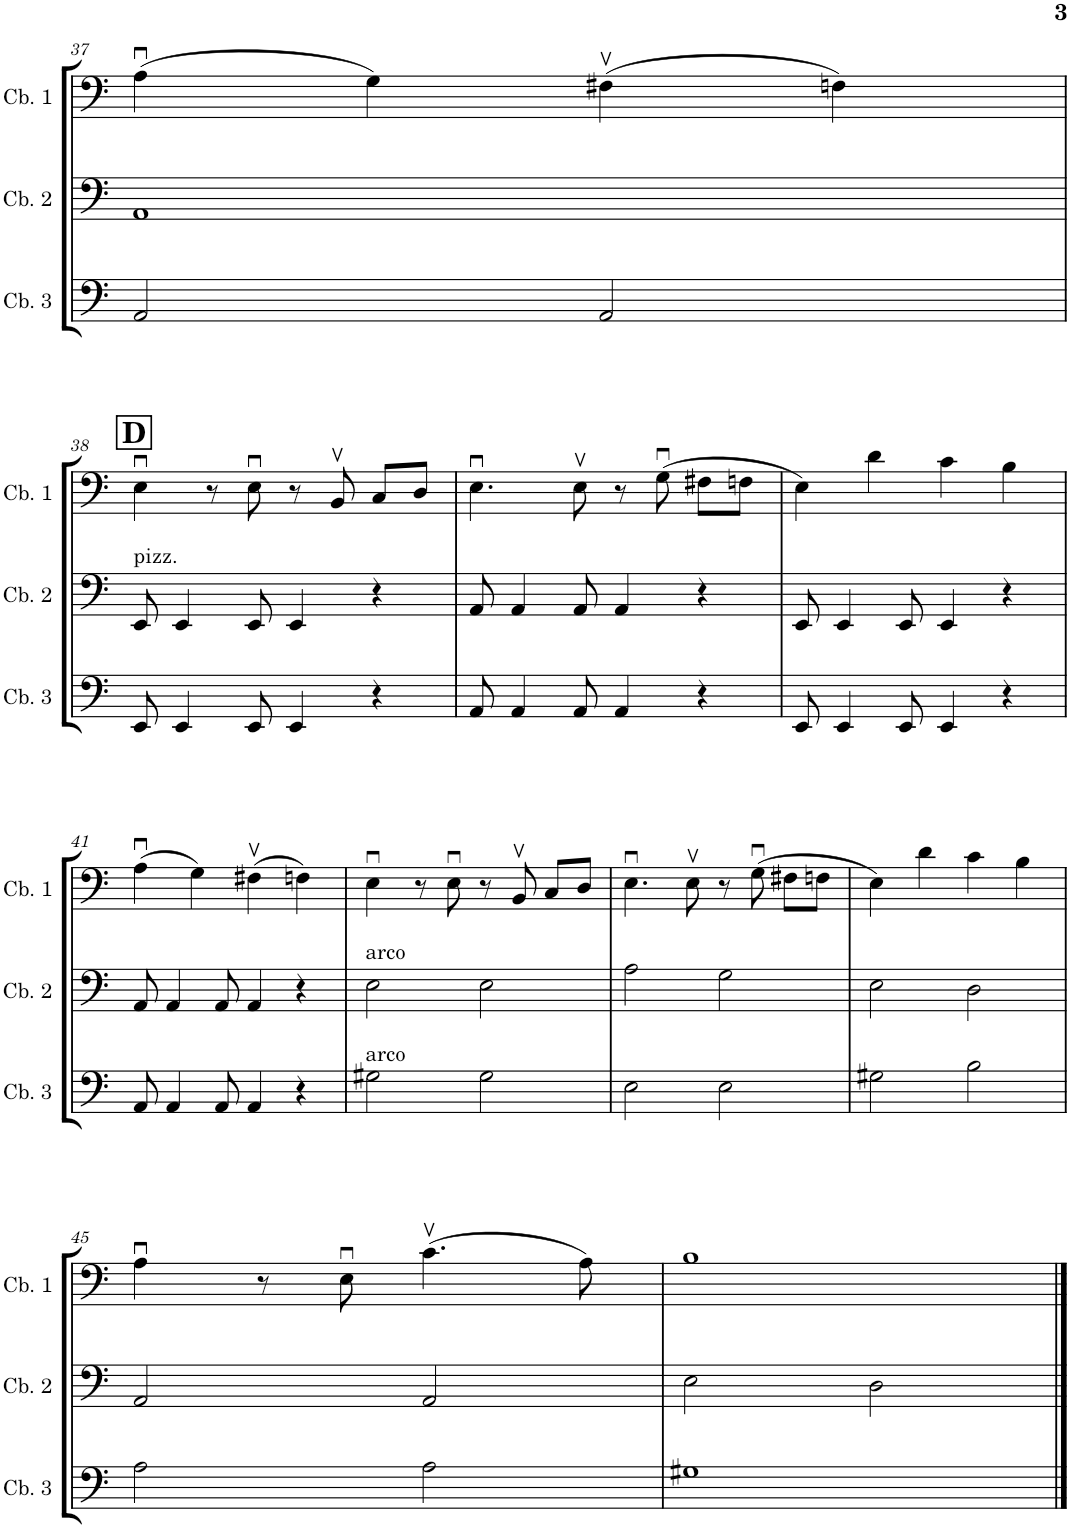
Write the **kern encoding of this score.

**kern	**kern	**kern
*part3	*part2	*part1
*staff3	*staff2	*staff1
*I"Contrabass 3	*I"Contrabass 2	*I"Contrabass 1
*I'Cb. 3	*I'Cb. 2	*I'Cb. 1
!!LO:PB:g=z
*clefF4	*clefF4	*clefF4
*Trd7c12	*Trd7c12	*Trd7c12
*k[]	*k[]	*k[]
*M4/4	*M4/4	*M4/4
=37	=37	=37
2AA/	1AA	(4Au\
.	.	4G\)
2AA/	.	(4F#Xv\
.	.	4Fn\)
!!LO:LB:g=z
!!LO:REH:place=s1:a:B:cj:fs=14:t=D
=38	=38	=38
!	!LO:TX:a:t=pizz.	!
8EE/	8EE/	4Eu\
4EE/	4EE/	.
.	.	8r
8EE/	8EE/	8Eu\
4EE/	4EE/	8r
.	.	8BBv/
4r	4r	8C/L
.	.	8D/J
=39	=39	=39
8AA/	8AA/	4.Eu\
4AA/	4AA/	.
8AA/	8AA/	8Ev\
4AA/	4AA/	8r
.	.	(8Gu\
4r	4r	8F#X\L
.	.	8Fn\J
=40	=40	=40
8EE/	8EE/	4E\)
4EE/	4EE/	.
.	.	4d\
8EE/	8EE/	.
4EE/	4EE/	4c\
4r	4r	4B\
!!LO:LB:g=z
=41	=41	=41
8AA/	8AA/	(4Au\
4AA/	4AA/	.
.	.	4G\)
8AA/	8AA/	.
4AA/	4AA/	(4F#Xv\
4r	4r	4Fn\)
=42	=42	=42
!	!LO:TX:a:t=arco	!
!LO:TX:a:t=arco	!	!
2G#X\	2E\	4Eu\
.	.	8r
.	.	8Eu\
2G#\	2E\	8r
.	.	8BBv/
.	.	8C/L
.	.	8D/J
=43	=43	=43
2E\	2A\	4.Eu\
.	.	8Ev\
2E\	2G\	8r
.	.	(8Gu\
.	.	8F#X\L
.	.	8Fn\J
=44	=44	=44
2G#X\	2E\	4E\)
.	.	4d\
2B\	2D\	4c\
.	.	4B\
!!LO:LB:g=z
=45	=45	=45
2A\	2AA/	4Au\
.	.	8r
.	.	8Eu\
2A\	2AA/	(4.cv\
.	.	8A\)
=46	=46	=46
1G#X	2E\	1B
.	2D\	.
==	==	==
*-	*-	*-
